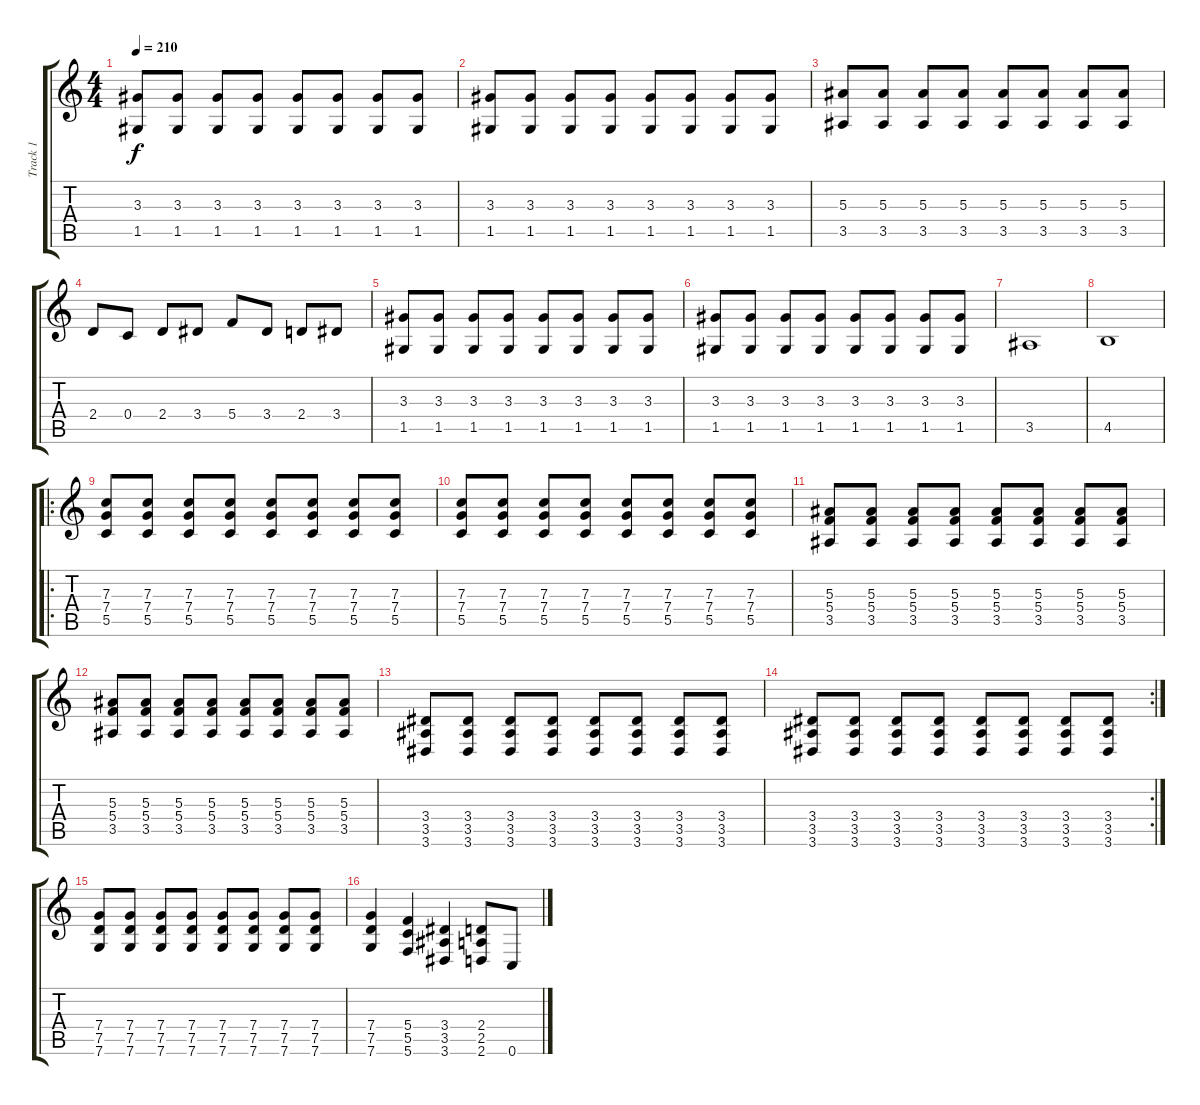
\track ("Track 1" "Track 1") {instrument distortionguitar}
\staff {score tabs}
\tuning (D4 A3 F3 C3 G2 C2) {hide}
\ts (4 4)
\tempo 210
\clef g2
\ks c
(3.3 1.5).8{dy f} (3.3 1.5).8 (3.3 1.5).8 (3.3 1.5).8 (3.3 1.5).8 (3.3 1.5).8 (3.3 1.5).8 (3.3 1.5).8 |
(3.3 1.5).8 (3.3 1.5).8 (3.3 1.5).8 (3.3 1.5).8 (3.3 1.5).8 (3.3 1.5).8 (3.3 1.5).8 (3.3 1.5).8 |
(5.3 3.5).8 (5.3 3.5).8 (5.3 3.5).8 (5.3 3.5).8 (5.3 3.5).8 (5.3 3.5).8 (5.3 3.5).8 (5.3 3.5).8 |
2.4.8 0.4.8 2.4.8 3.4.8 5.4.8 3.4.8 2.4.8 3.4.8 |
(3.3 1.5).8 (3.3 1.5).8 (3.3 1.5).8 (3.3 1.5).8 (3.3 1.5).8 (3.3 1.5).8 (3.3 1.5).8 (3.3 1.5).8 |
(3.3 1.5).8 (3.3 1.5).8 (3.3 1.5).8 (3.3 1.5).8 (3.3 1.5).8 (3.3 1.5).8 (3.3 1.5).8 (3.3 1.5).8 |
3.5.1 |
4.5.1 |
\ro
(7.3 7.4 5.5).8 (7.3 7.4 5.5).8 (7.3 7.4 5.5).8 (7.3 7.4 5.5).8 (7.3 7.4 5.5).8 (7.3 7.4 5.5).8 (7.3 7.4 5.5).8 (7.3 7.4 5.5).8 |
(7.3 7.4 5.5).8 (7.3 7.4 5.5).8 (7.3 7.4 5.5).8 (7.3 7.4 5.5).8 (7.3 7.4 5.5).8 (7.3 7.4 5.5).8 (7.3 7.4 5.5).8 (7.3 7.4 5.5).8 |
(5.3 5.4 3.5).8 (5.3 5.4 3.5).8 (5.3 5.4 3.5).8 (5.3 5.4 3.5).8 (5.3 5.4 3.5).8 (5.3 5.4 3.5).8 (5.3 5.4 3.5).8 (5.3 5.4 3.5).8 |
(5.3 5.4 3.5).8 (5.3 5.4 3.5).8 (5.3 5.4 3.5).8 (5.3 5.4 3.5).8 (5.3 5.4 3.5).8 (5.3 5.4 3.5).8 (5.3 5.4 3.5).8 (5.3 5.4 3.5).8 |
(3.4 3.5 3.6).8 (3.4 3.5 3.6).8 (3.4 3.5 3.6).8 (3.4 3.5 3.6).8 (3.4 3.5 3.6).8 (3.4 3.5 3.6).8 (3.4 3.5 3.6).8 (3.4 3.5 3.6).8 |
\rc 2
(3.4 3.5 3.6).8 (3.4 3.5 3.6).8 (3.4 3.5 3.6).8 (3.4 3.5 3.6).8 (3.4 3.5 3.6).8 (3.4 3.5 3.6).8 (3.4 3.5 3.6).8 (3.4 3.5 3.6).8 |
(7.4 7.5 7.6).8 (7.4 7.5 7.6).8 (7.4 7.5 7.6).8 (7.4 7.5 7.6).8 (7.4 7.5 7.6).8 (7.4 7.5 7.6).8 (7.4 7.5 7.6).8 (7.4 7.5 7.6).8 |
(7.4 7.5 7.6).4 (5.4 5.5 5.6).4 (3.4 3.5 3.6).4 (2.4 2.5 2.6).8 0.6.8
